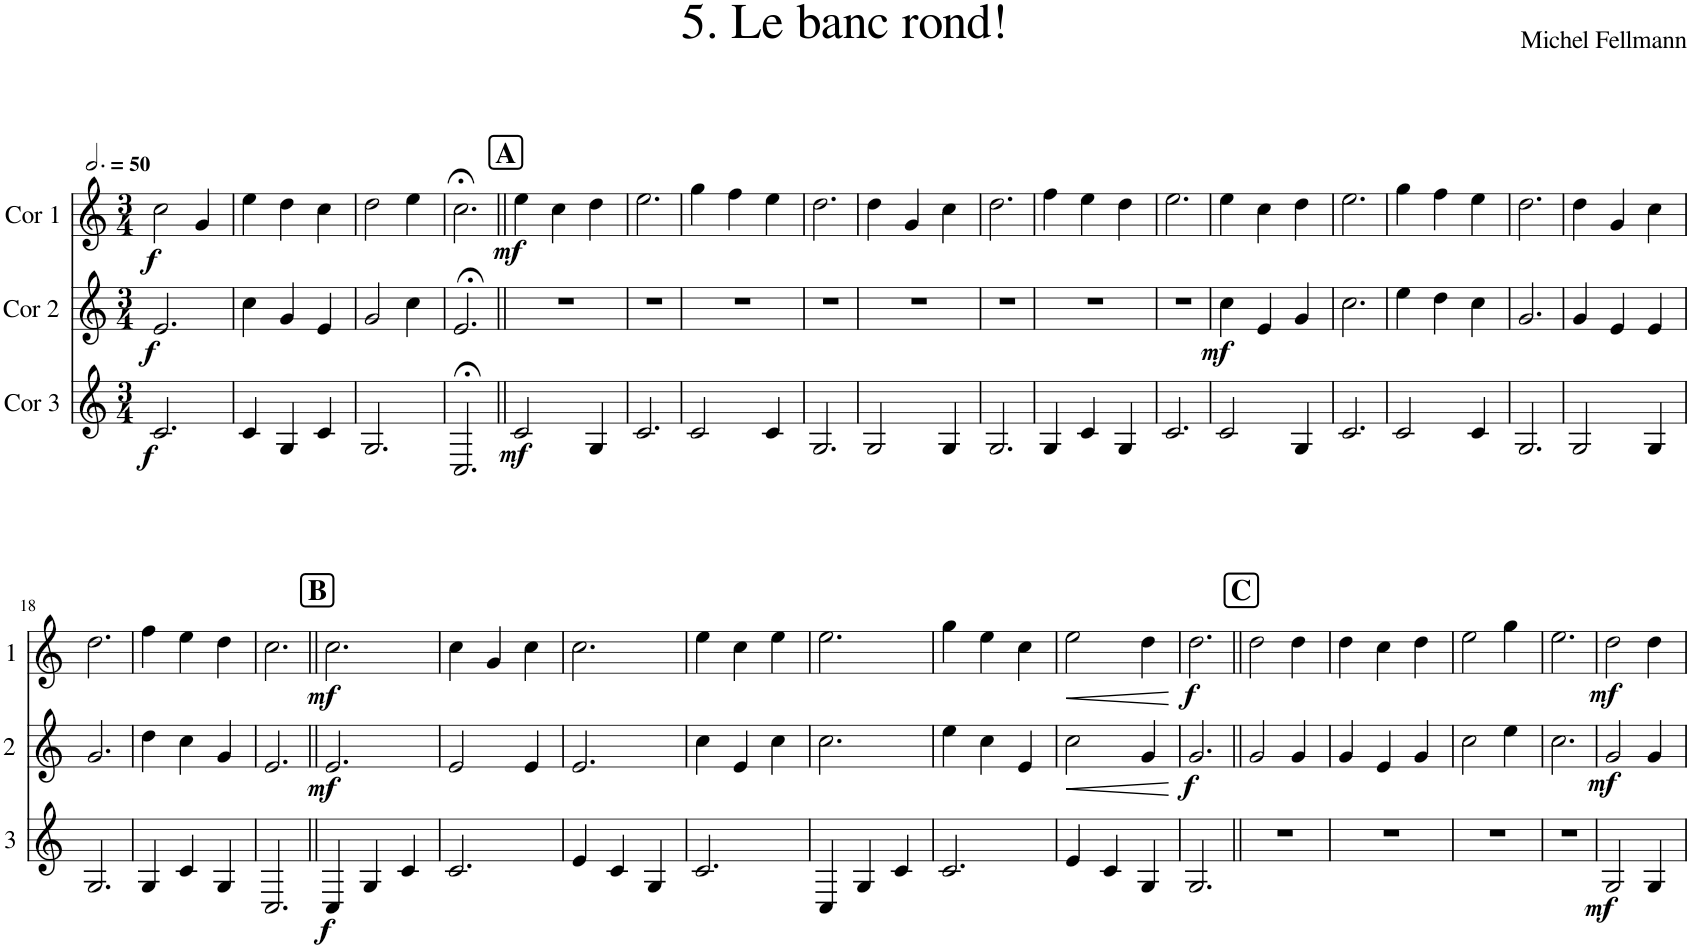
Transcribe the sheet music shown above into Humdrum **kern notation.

**kern	**dynam	**kern	**dynam	**kern	**dynam
*part3	*part3	*part2	*part2	*part1	*part1
*staff3	*staff3	*staff2	*staff2	*staff1	*staff1
*I"Cor 3	*	*I"Cor 2	*	*I"Cor 1	*
*clefG2	*	*clefG2	*	*clefG2	*
*Trd4c7	*	*Trd4c7	*	*Trd4c7	*
*k[]	*	*k[]	*	*k[]	*
*M3/4	*	*M3/4	*	*M3/4	*
*MM150	*	*MM150	*	*MM150	*
=1	=1	=1	=1	=1	=1
!	!LO:DY:b	!	!LO:DY:b	!	!LO:DY:b
2.c/	f	2.e/	f	2cc\	f
.	.	.	.	4g/	.
=2	=2	=2	=2	=2	=2
4c/	.	4cc\	.	4ee\	.
4G/	.	4g/	.	4dd\	.
4c/	.	4e/	.	4cc\	.
=3	=3	=3	=3	=3	=3
2.G/	.	2g/	.	2dd\	.
.	.	4cc\	.	4ee\	.
=4	=4	=4	=4	=4	=4
2.C;</	.	2.e;</	.	2.cc;<\	.
!!LO:REH:place=s1:a:B:cj:fs=14:t=A
=5||	=5||	=5||	=5||	=5||	=5||
!	!LO:DY:b	!	!	!	!LO:DY:b
2c/	mf	2.r	.	4ee\	mf
.	.	.	.	4cc\	.
4G/	.	.	.	4dd\	.
=6	=6	=6	=6	=6	=6
2.c/	.	2.r	.	2.ee\	.
=7	=7	=7	=7	=7	=7
2c/	.	2.r	.	4gg\	.
.	.	.	.	4ff\	.
4c/	.	.	.	4ee\	.
=8	=8	=8	=8	=8	=8
2.G/	.	2.r	.	2.dd\	.
=9	=9	=9	=9	=9	=9
2G/	.	2.r	.	4dd\	.
.	.	.	.	4g/	.
4G/	.	.	.	4cc\	.
=10	=10	=10	=10	=10	=10
2.G/	.	2.r	.	2.dd\	.
=11	=11	=11	=11	=11	=11
4G/	.	2.r	.	4ff\	.
4c/	.	.	.	4ee\	.
4G/	.	.	.	4dd\	.
=12	=12	=12	=12	=12	=12
2.c/	.	2.r	.	2.ee\	.
=13	=13	=13	=13	=13	=13
!	!	!	!LO:DY:b	!	!
2c/	.	4cc\	mf	4ee\	.
.	.	4e/	.	4cc\	.
4G/	.	4g/	.	4dd\	.
=14	=14	=14	=14	=14	=14
2.c/	.	2.cc\	.	2.ee\	.
=15	=15	=15	=15	=15	=15
2c/	.	4ee\	.	4gg\	.
.	.	4dd\	.	4ff\	.
4c/	.	4cc\	.	4ee\	.
=16	=16	=16	=16	=16	=16
2.G/	.	2.g/	.	2.dd\	.
=17	=17	=17	=17	=17	=17
2G/	.	4g/	.	4dd\	.
.	.	4e/	.	4g/	.
4G/	.	4e/	.	4cc\	.
!!LO:LB:g=z
=18	=18	=18	=18	=18	=18
2.G/	.	2.g/	.	2.dd\	.
=19	=19	=19	=19	=19	=19
4G/	.	4dd\	.	4ff\	.
4c/	.	4cc\	.	4ee\	.
4G/	.	4g/	.	4dd\	.
=20	=20	=20	=20	=20	=20
2.C/	.	2.e/	.	2.cc\	.
!!LO:REH:place=s1:a:B:cj:fs=14:t=B
=21||	=21||	=21||	=21||	=21||	=21||
!	!LO:DY:b	!	!LO:DY:b	!	!LO:DY:b
4C/	f	2.e/	mf	2.cc\	mf
4G/	.	.	.	.	.
4c/	.	.	.	.	.
=22	=22	=22	=22	=22	=22
2.c/	.	2e/	.	4cc\	.
.	.	.	.	4g/	.
.	.	4e/	.	4cc\	.
=23	=23	=23	=23	=23	=23
4e/	.	2.e/	.	2.cc\	.
4c/	.	.	.	.	.
4G/	.	.	.	.	.
=24	=24	=24	=24	=24	=24
2.c/	.	4cc\	.	4ee\	.
.	.	4e/	.	4cc\	.
.	.	4cc\	.	4ee\	.
=25	=25	=25	=25	=25	=25
4C/	.	2.cc\	.	2.ee\	.
4G/	.	.	.	.	.
4c/	.	.	.	.	.
=26	=26	=26	=26	=26	=26
2.c/	.	4ee\	.	4gg\	.
.	.	4cc\	.	4ee\	.
.	.	4e/	.	4cc\	.
=27	=27	=27	=27	=27	=27
!	!	!	!LO:HP:b	!	!LO:HP:b
4e/	.	2cc\	<	2ee\	<
4c/	.	.	.	.	.
4G/	.	4g/	.	4dd\	.
.	.	.	[	.	[
=28	=28	=28	=28	=28	=28
!	!	!	!LO:DY:b	!	!LO:DY:b
2.G/	.	2.g/	f	2.dd\	f
!!LO:REH:place=s1:a:B:cj:fs=14:t=C
=29||	=29||	=29||	=29||	=29||	=29||
2.r	.	2g/	.	2dd\	.
.	.	4g/	.	4dd\	.
=30	=30	=30	=30	=30	=30
2.r	.	4g/	.	4dd\	.
.	.	4e/	.	4cc\	.
.	.	4g/	.	4dd\	.
=31	=31	=31	=31	=31	=31
2.r	.	2cc\	.	2ee\	.
.	.	4ee\	.	4gg\	.
=32	=32	=32	=32	=32	=32
2.r	.	2.cc\	.	2.ee\	.
=33	=33	=33	=33	=33	=33
!	!LO:DY:b	!	!LO:DY:b	!	!LO:DY:b
2G/	mf	2g/	mf	2dd\	mf
4G/	.	4g/	.	4dd\	.
=	=	=	=	=	=
*-	*-	*-	*-	*-	*-
